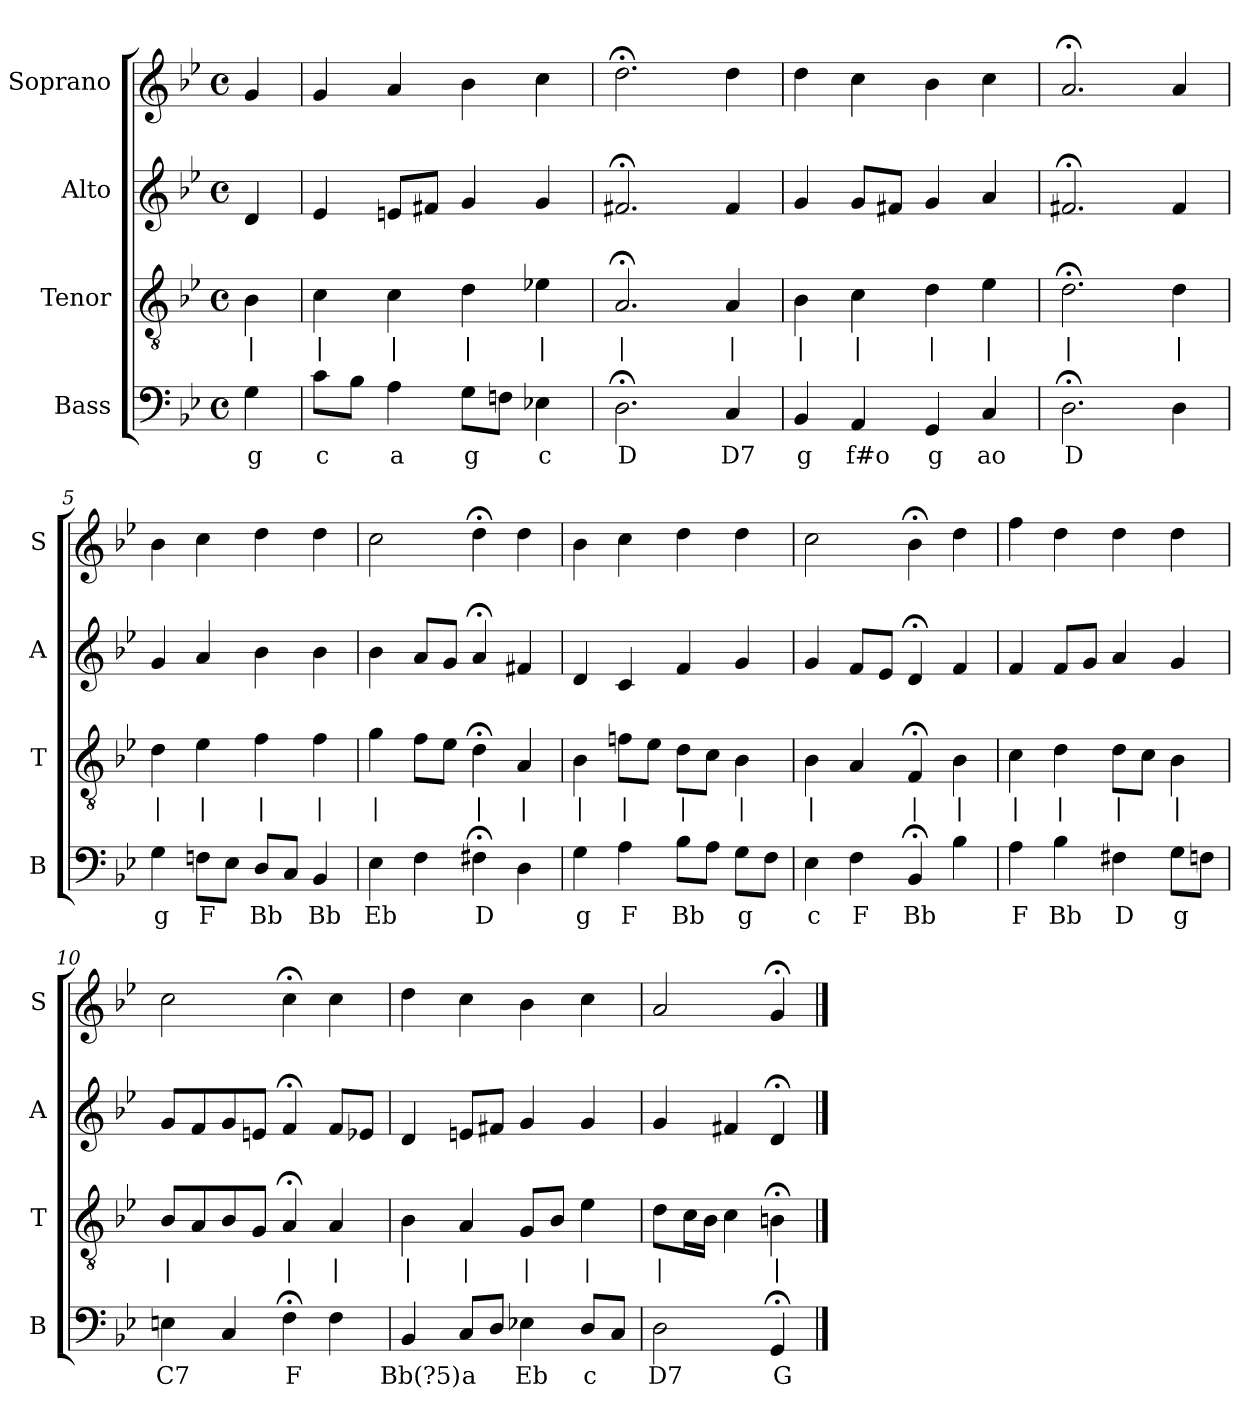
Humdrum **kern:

**kern	**text	**kern	**text	**kern	**kern
*part4	*part4	*part3	*part3	*part2	*part1
*staff4	*staff4	*staff3	*staff3	*staff2	*staff1
*I"Bass	*	*I"Tenor	*	*I"Alto	*I"Soprano
*I'B	*	*I'T	*	*I'A	*I'S
*clefF4	*	*clefGv2	*	*clefG2	*clefG2
*k[b-e-]	*	*k[b-e-]	*	*k[b-e-]	*k[b-e-]
*g:	*	*g:	*	*g:	*g:
*M4/4	*	*M4/4	*	*M4/4	*M4/4
*met(c)	*	*met(c)	*	*met(c)	*met(c)
*MM100	*	*MM100	*	*MM100	*MM100
=	=	=	=	=	=
4G	g	4B-	|	4d	4g
=1	=1	=1	=1	=1	=1
8cL	c	4c	|	4e-	4g
8B-J	.	.	.	.	.
4A	a	4c	|	8enL	4a
.	.	.	.	8f#XJ	.
8GL	g	4d	|	4g	4b-
8FnJ	.	.	.	.	.
4E-X	c	4e-X	|	4g	4cc
=2	=2	=2	=2	=2	=2
2.D;<	D	2.A;<	|	2.f#X;<	2.dd;<
4C	D7	4A	|	4f#	4dd
=3	=3	=3	=3	=3	=3
4BB-	g	4B-	|	4g	4dd
4AA	f#o	4c	|	8gL	4cc
.	.	.	.	8f#XJ	.
4GG	g	4d	|	4g	4b-
4C	ao	4e-	|	4a	4cc
=4	=4	=4	=4	=4	=4
2.D;<	D	2.d;<	|	2.f#X;<	2.a;<
4D	.	4d	|	4f#	4a
=5	=5	=5	=5	=5	=5
4G	g	4d	|	4g	4b-
8FnL	F	4e-	|	4a	4cc
8E-J	.	.	.	.	.
8DL	Bb	4f	|	4b-	4dd
8CJ	.	.	.	.	.
4BB-	Bb	4f	|	4b-	4dd
=6	=6	=6	=6	=6	=6
4E-	Eb	4g	|	4b-	2cc
4F	.	8fL	.	8aL	.
.	.	8e-J	.	8gJ	.
4F#X;<	D	4d;<	|	4a;<	4dd;<
4D	.	4A	|	4f#X	4dd
=7	=7	=7	=7	=7	=7
4G	g	4B-	|	4d	4b-
4A	F	8fnL	|	4c	4cc
.	.	8e-J	.	.	.
8B-L	Bb	8dL	|	4f	4dd
8AJ	.	8cJ	.	.	.
8GL	g	4B-	|	4g	4dd
8FJ	.	.	.	.	.
=8	=8	=8	=8	=8	=8
4E-	c	4B-	|	4g	2cc
4F	F	4A	.	8fL	.
.	.	.	.	8e-J	.
4BB-;<	Bb	4F;<	|	4d;<	4b-;<
4B-	.	4B-	|	4f	4dd
=9	=9	=9	=9	=9	=9
4A	F	4c	|	4f	4ff
4B-	Bb	4d	|	8fL	4dd
.	.	.	.	8gJ	.
4F#X	D	8dL	|	4a	4dd
.	.	8cJ	.	.	.
8GL	g	4B-	|	4g	4dd
8FnJ	.	.	.	.	.
=10	=10	=10	=10	=10	=10
4En	C7	8B-L	|	8gL	2cc
.	.	8A	.	8f	.
4C	.	8B-	.	8g	.
.	.	8GJ	.	8enJ	.
4F;<	F	4A;<	|	4f;<	4cc;<
4F	.	4A	|	8fL	4cc
.	.	.	.	8e-XJ	.
=11	=11	=11	=11	=11	=11
4BB-	Bb(?5)	4B-	|	4d	4dd
8CL	a	4A	|	8enL	4cc
8DJ	.	.	.	8f#XJ	.
4E-X	Eb	8GL	|	4g	4b-
.	.	8B-J	.	.	.
8DL	c	4e-	|	4g	4cc
8CJ	.	.	.	.	.
=12	=12	=12	=12	=12	=12
2D	D7	8dL	|	4g	2a
.	.	16cL	.	.	.
.	.	16B-JJ	.	.	.
.	.	4c	.	4f#X	.
4GG;<	G	4Bn;<	|	4d;<	4g;<
==	==	==	==	==	==
*-	*-	*-	*-	*-	*-
